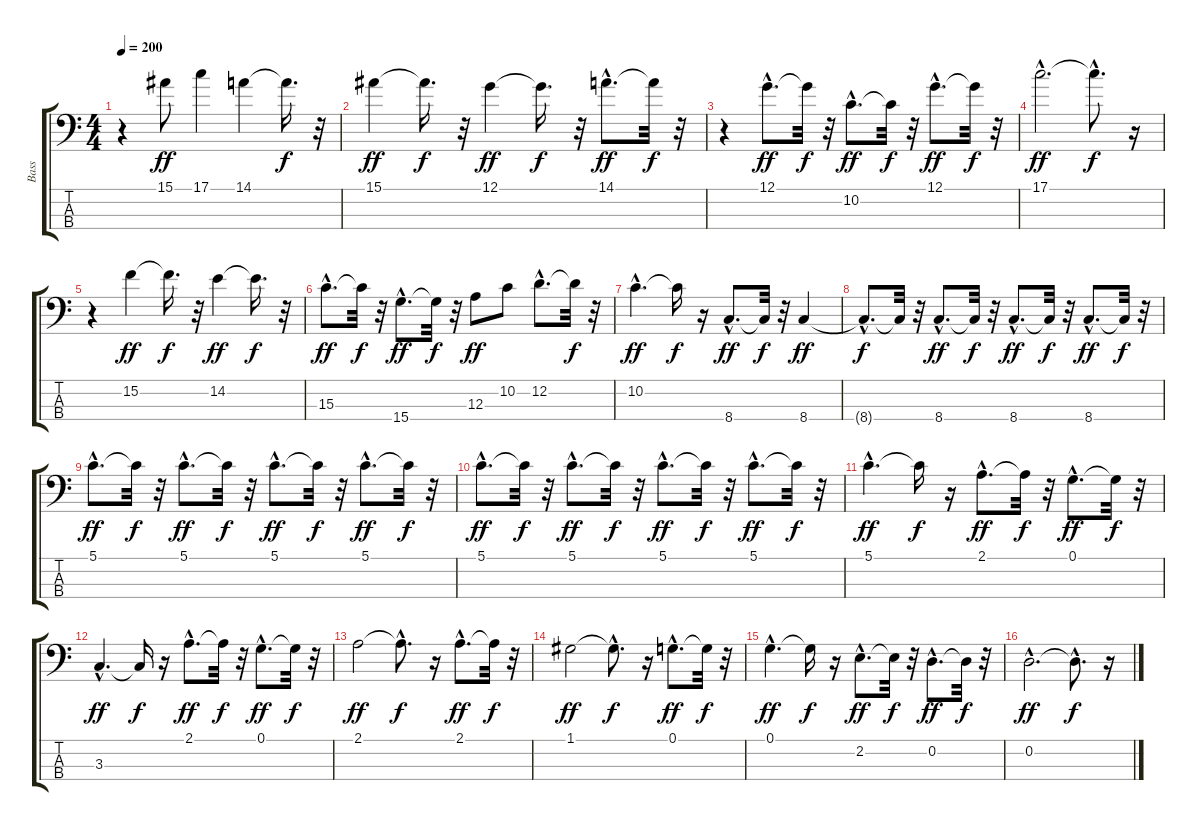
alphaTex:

\track ("Bass" "Bass") {instrument fretlessbass}
\staff {score tabs}
\tuning (G2 D2 A1 E1) {hide}
\ts (4 4)
\tempo 200
\clef f4
\ks c
r.4{dy f} 15.1.8{dy ff} 17.1.4 14.1.4 14.1{t}.16{d dy f} r.32 |
15.1.4{dy ff} 15.1{t}.16{d dy f} r.32 12.1.4{dy ff} 12.1{t}.16{d dy f} r.32 14.1{hac}.8{d dy ff} 14.1{t}.32{dy f} r.32 |
r.4 12.1{hac}.8{d dy ff} 12.1{t}.32{dy f} r.32 10.2{hac}.8{d dy ff} 10.2{t}.32{dy f} r.32 12.1{hac}.8{d dy ff} 12.1{t}.32{dy f} r.32 |
17.1{hac}.2{d dy ff} 17.1{hac t}.8{d dy f} r.16 |
r.4 15.2.4{dy ff} 15.2{t}.16{d dy f} r.32 14.2.4{dy ff} 14.2{t}.16{d dy f} r.32 |
15.3{hac}.8{d dy ff} 15.3{t}.32{dy f} r.32 15.4{hac}.8{d dy ff} 15.4{t}.32{dy f} r.32 12.3.8{dy ff} 10.2.8 12.2{hac}.8{d} 12.2{t}.32{dy f} r.32 |
10.2{hac}.4{d dy ff} 10.2{t}.16{dy f} r.16 8.4{hac}.8{d dy ff} 8.4{t}.32{dy f} r.32 8.4.4{dy ff} |
8.4{hac t}.8{d dy f} 8.4{t}.32 r.32 8.4{hac}.8{d dy ff} 8.4{t}.32{dy f} r.32 8.4{hac}.8{d dy ff} 8.4{t}.32{dy f} r.32 8.4{hac}.8{d dy ff} 8.4{t}.32{dy f} r.32 |
5.1{hac}.8{d dy ff} 5.1{t}.32{dy f} r.32 5.1{hac}.8{d dy ff} 5.1{t}.32{dy f} r.32 5.1{hac}.8{d dy ff} 5.1{t}.32{dy f} r.32 5.1{hac}.8{d dy ff} 5.1{t}.32{dy f} r.32 |
5.1{hac}.8{d dy ff} 5.1{t}.32{dy f} r.32 5.1{hac}.8{d dy ff} 5.1{t}.32{dy f} r.32 5.1{hac}.8{d dy ff} 5.1{t}.32{dy f} r.32 5.1{hac}.8{d dy ff} 5.1{t}.32{dy f} r.32 |
5.1{hac}.4{d dy ff} 5.1{t}.16{dy f} r.16 2.1{hac}.8{d dy ff} 2.1{t}.32{dy f} r.32 0.1{hac}.8{d dy ff} 0.1{t}.32{dy f} r.32 |
3.3{hac}.4{d dy ff} 3.3{t}.16{dy f} r.16 2.1{hac}.8{d dy ff} 2.1{t}.32{dy f} r.32 0.1{hac}.8{d dy ff} 0.1{t}.32{dy f} r.32 |
2.1.2{dy ff} 2.1{hac t}.8{d dy f} r.16 2.1{hac}.8{d dy ff} 2.1{t}.32{dy f} r.32 |
1.1.2{dy ff} 1.1{hac t}.8{d dy f} r.16 0.1{hac}.8{d dy ff} 0.1{t}.32{dy f} r.32 |
0.1{hac}.4{d dy ff} 0.1{t}.16{dy f} r.16 2.2{hac}.8{d dy ff} 2.2{t}.32{dy f} r.32 0.2{hac}.8{d dy ff} 0.2{t}.32{dy f} r.32 |
0.2{hac}.2{d dy ff} 0.2{hac t}.8{d dy f} r.16
